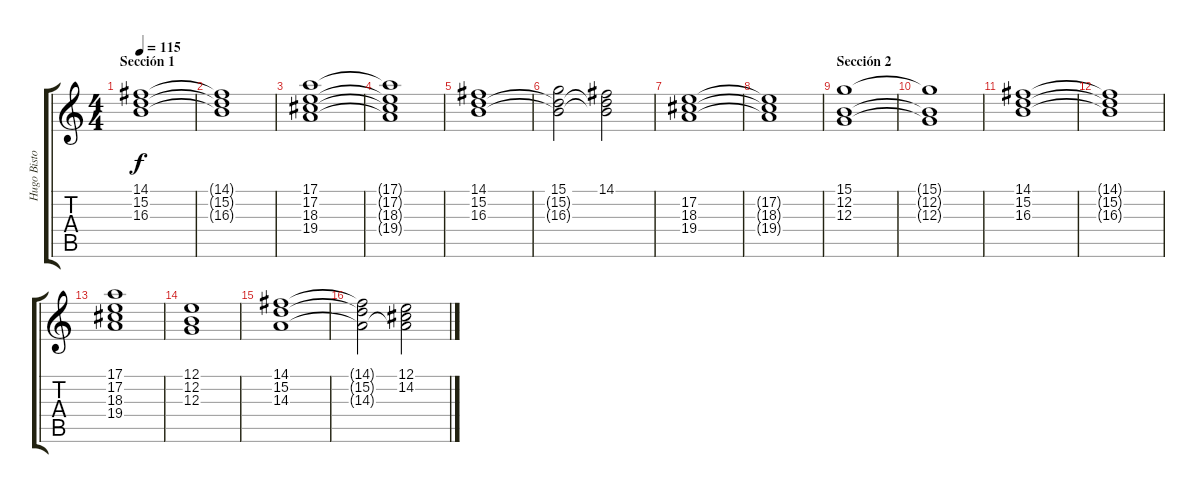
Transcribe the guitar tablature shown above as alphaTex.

\track ("Hugo Bistolfi" "Hugo Bisto") {instrument stringensemble1}
\staff {score tabs}
\tuning (E4 B3 G3 D3 A2 E2) {hide}
\ts (4 4)
\section ("" "Sección 1")
\tempo 115
\clef g2
\ks c
(14.1 15.2 16.3).1{dy f} |
(14.1{t} 15.2{t} 16.3{t}).1 |
(17.1 17.2 18.3 19.4).1 |
(17.1{t} 17.2{t} 18.3{t} 19.4{t}).1 |
(14.1 15.2 16.3).1 |
(15.1 15.2{t} 16.3{t}).2 (14.1 15.2{t} 16.3{t}).2 |
(17.2 18.3 19.4).1 |
(17.2{t} 18.3{t} 19.4{t}).1 |
\section ("" "Sección 2")
(15.1 12.2 12.3).1 |
(15.1{t} 12.2{t} 12.3{t}).1 |
(14.1 15.2 16.3).1 |
(14.1{t} 15.2{t} 16.3{t}).1 |
(17.1 17.2 18.3 19.4).1 |
(12.1 12.2 12.3).1 |
(14.1 15.2 14.3).1 |
(14.1{t} 15.2{t} 14.3{t}).2 (12.1 14.2 14.3{t}).2
